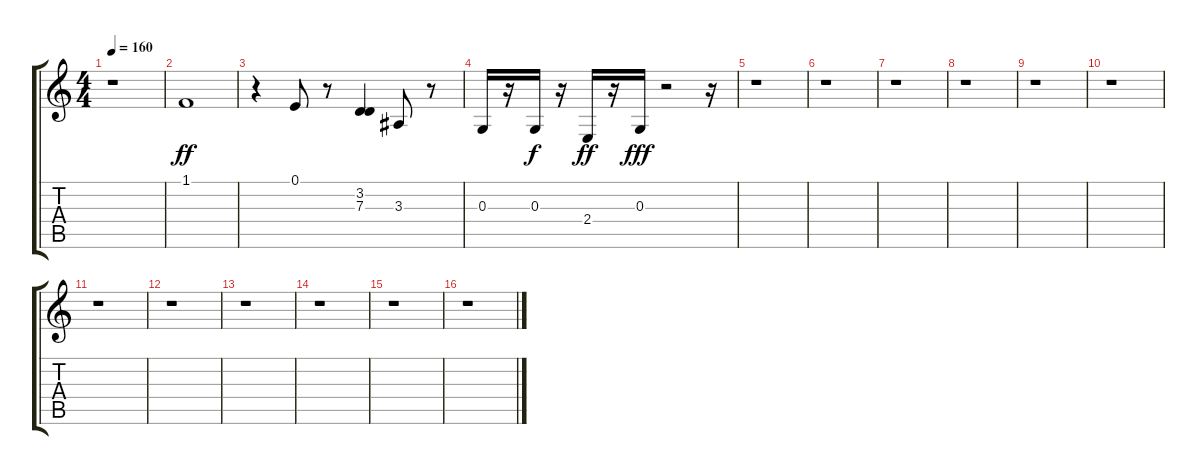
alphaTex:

\track "" {instrument tenorsax}
\staff {score tabs}
\tuning (E4 B3 G3 D3 A2 E2) {hide}
\ts (4 4)
\tempo 160
\clef g2
\ks c
r.1{dy fff} |
1.1.1{dy ff} |
r.4 0.1.8 r.8 (3.2 7.3).4 3.3.8 r.8 |
0.3.16 r.16 0.3.16{dy f} r.16 2.4.16{dy ff} r.16 0.3.16{dy fff} r.2 r.16 |
r.1 |
r.1 |
r.1 |
r.1 |
r.1 |
r.1 |
r.1 |
r.1 |
r.1 |
r.1 |
r.1 |
r.1
